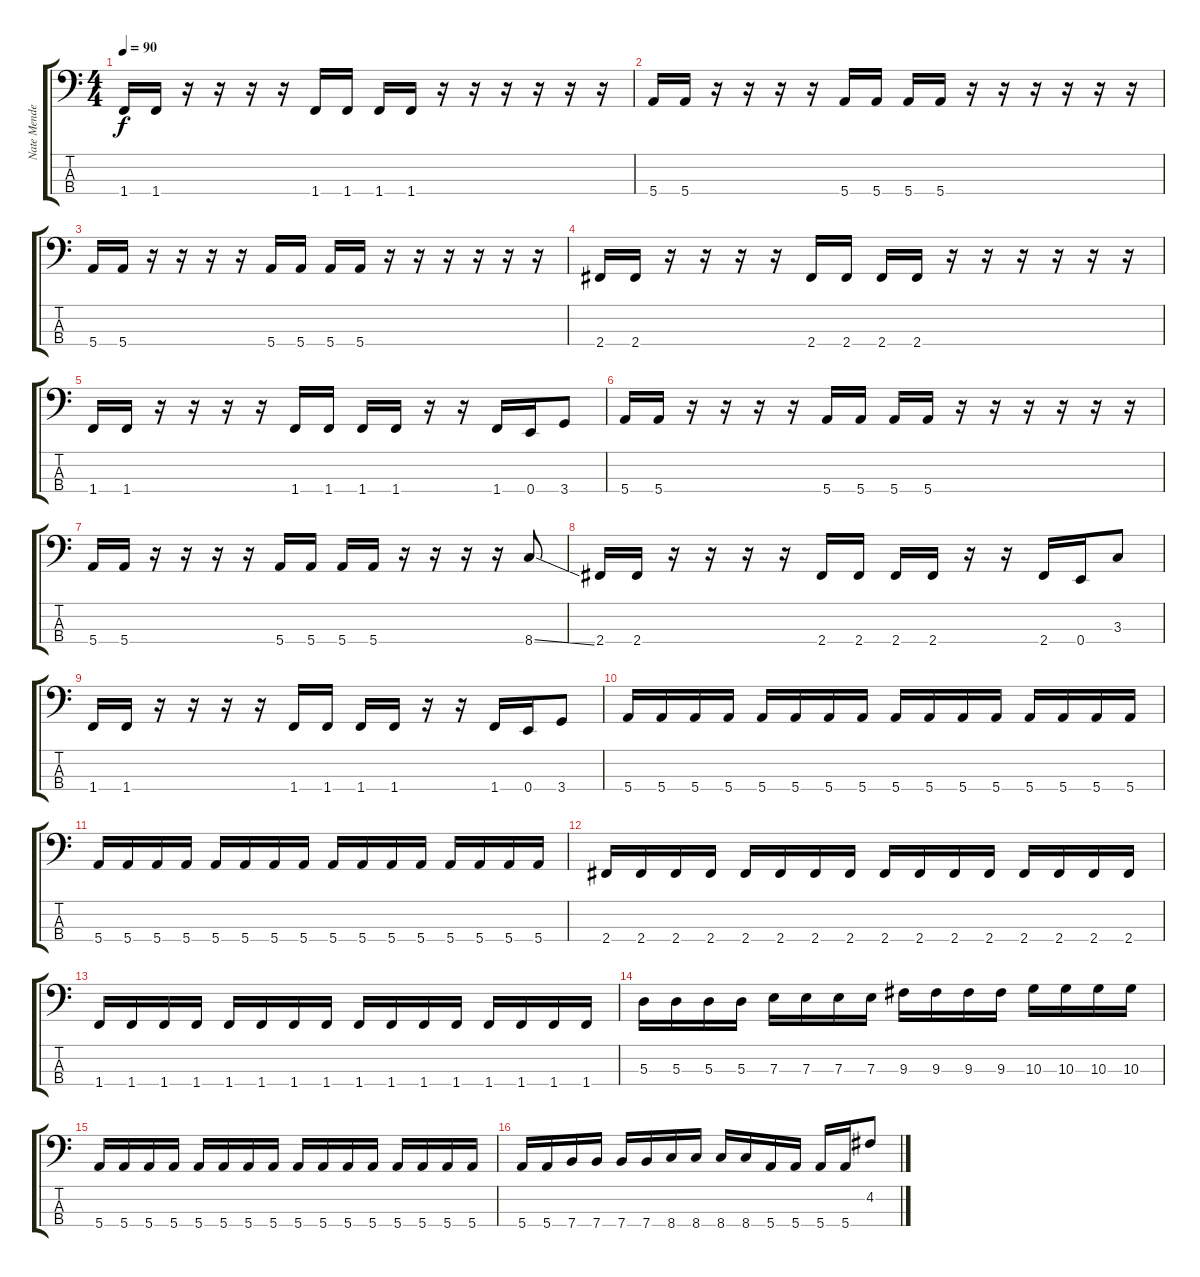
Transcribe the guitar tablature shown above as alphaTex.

\track ("Nate Mendel - Bass Guitar" "Nate Mende") {instrument electricbassfinger}
\staff {score tabs}
\tuning (G2 D2 A1 E1) {hide}
\ts (4 4)
\tempo 90
\clef f4
\ks c
1.4.16{dy f} 1.4.16 r.16 r.16 r.16 r.16 1.4.16 1.4.16 1.4.16 1.4.16 r.16 r.16 r.16 r.16 r.16 r.16 |
5.4.16 5.4.16 r.16 r.16 r.16 r.16 5.4.16 5.4.16 5.4.16 5.4.16 r.16 r.16 r.16 r.16 r.16 r.16 |
5.4.16 5.4.16 r.16 r.16 r.16 r.16 5.4.16 5.4.16 5.4.16 5.4.16 r.16 r.16 r.16 r.16 r.16 r.16 |
2.4.16 2.4.16 r.16 r.16 r.16 r.16 2.4.16 2.4.16 2.4.16 2.4.16 r.16 r.16 r.16 r.16 r.16 r.16 |
1.4.16 1.4.16 r.16 r.16 r.16 r.16 1.4.16 1.4.16 1.4.16 1.4.16 r.16 r.16 1.4.16 0.4.16 3.4.8 |
5.4.16 5.4.16 r.16 r.16 r.16 r.16 5.4.16 5.4.16 5.4.16 5.4.16 r.16 r.16 r.16 r.16 r.16 r.16 |
5.4.16 5.4.16 r.16 r.16 r.16 r.16 5.4.16 5.4.16 5.4.16 5.4.16 r.16 r.16 r.16 r.16 8.4{ss}.8 |
2.4.16 2.4.16 r.16 r.16 r.16 r.16 2.4.16 2.4.16 2.4.16 2.4.16 r.16 r.16 2.4.16 0.4.16 3.3.8 |
1.4.16 1.4.16 r.16 r.16 r.16 r.16 1.4.16 1.4.16 1.4.16 1.4.16 r.16 r.16 1.4.16 0.4.16 3.4.8 |
5.4.16 5.4.16 5.4.16 5.4.16 5.4.16 5.4.16 5.4.16 5.4.16 5.4.16 5.4.16 5.4.16 5.4.16 5.4.16 5.4.16 5.4.16 5.4.16 |
5.4.16 5.4.16 5.4.16 5.4.16 5.4.16 5.4.16 5.4.16 5.4.16 5.4.16 5.4.16 5.4.16 5.4.16 5.4.16 5.4.16 5.4.16 5.4.16 |
2.4.16 2.4.16 2.4.16 2.4.16 2.4.16 2.4.16 2.4.16 2.4.16 2.4.16 2.4.16 2.4.16 2.4.16 2.4.16 2.4.16 2.4.16 2.4.16 |
1.4.16 1.4.16 1.4.16 1.4.16 1.4.16 1.4.16 1.4.16 1.4.16 1.4.16 1.4.16 1.4.16 1.4.16 1.4.16 1.4.16 1.4.16 1.4.16 |
5.3.16 5.3.16 5.3.16 5.3.16 7.3.16 7.3.16 7.3.16 7.3.16 9.3.16 9.3.16 9.3.16 9.3.16 10.3.16 10.3.16 10.3.16 10.3.16 |
5.4.16 5.4.16 5.4.16 5.4.16 5.4.16 5.4.16 5.4.16 5.4.16 5.4.16 5.4.16 5.4.16 5.4.16 5.4.16 5.4.16 5.4.16 5.4.16 |
5.4.16 5.4.16 7.4.16 7.4.16 7.4.16 7.4.16 8.4.16 8.4.16 8.4.16 8.4.16 5.4.16 5.4.16 5.4.16 5.4.16 4.2.8
